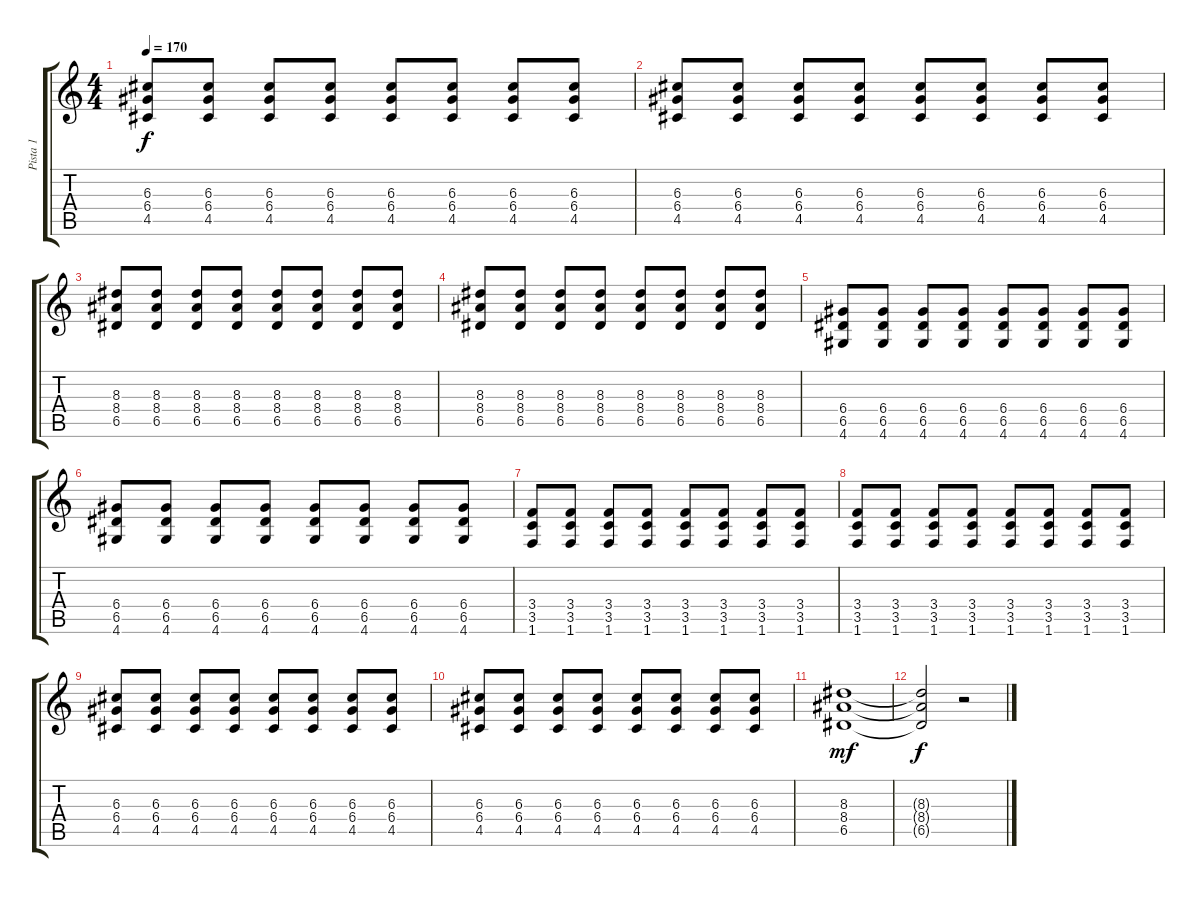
\track ("Pista 1" "Pista 1") {instrument distortionguitar}
\staff {score tabs}
\tuning (E4 B3 G3 D3 A2 E2) {hide}
\ts (4 4)
\tempo 170
\clef g2
\ks c
(6.3 6.4 4.5).8{dy f} (6.3 6.4 4.5).8 (6.3 6.4 4.5).8 (6.3 6.4 4.5).8 (6.3 6.4 4.5).8 (6.3 6.4 4.5).8 (6.3 6.4 4.5).8 (6.3 6.4 4.5).8 |
(6.3 6.4 4.5).8 (6.3 6.4 4.5).8 (6.3 6.4 4.5).8 (6.3 6.4 4.5).8 (6.3 6.4 4.5).8 (6.3 6.4 4.5).8 (6.3 6.4 4.5).8 (6.3 6.4 4.5).8 |
(8.3 8.4 6.5).8 (8.3 8.4 6.5).8 (8.3 8.4 6.5).8 (8.3 8.4 6.5).8 (8.3 8.4 6.5).8 (8.3 8.4 6.5).8 (8.3 8.4 6.5).8 (8.3 8.4 6.5).8 |
(8.3 8.4 6.5).8 (8.3 8.4 6.5).8 (8.3 8.4 6.5).8 (8.3 8.4 6.5).8 (8.3 8.4 6.5).8 (8.3 8.4 6.5).8 (8.3 8.4 6.5).8 (8.3 8.4 6.5).8 |
(6.4 6.5 4.6).8 (6.4 6.5 4.6).8 (6.4 6.5 4.6).8 (6.4 6.5 4.6).8 (6.4 6.5 4.6).8 (6.4 6.5 4.6).8 (6.4 6.5 4.6).8 (6.4 6.5 4.6).8 |
(6.4 6.5 4.6).8 (6.4 6.5 4.6).8 (6.4 6.5 4.6).8 (6.4 6.5 4.6).8 (6.4 6.5 4.6).8 (6.4 6.5 4.6).8 (6.4 6.5 4.6).8 (6.4 6.5 4.6).8 |
(3.4 3.5 1.6).8 (3.4 3.5 1.6).8 (3.4 3.5 1.6).8 (3.4 3.5 1.6).8 (3.4 3.5 1.6).8 (3.4 3.5 1.6).8 (3.4 3.5 1.6).8 (3.4 3.5 1.6).8 |
(3.4 3.5 1.6).8 (3.4 3.5 1.6).8 (3.4 3.5 1.6).8 (3.4 3.5 1.6).8 (3.4 3.5 1.6).8 (3.4 3.5 1.6).8 (3.4 3.5 1.6).8 (3.4 3.5 1.6).8 |
(6.3 6.4 4.5).8 (6.3 6.4 4.5).8 (6.3 6.4 4.5).8 (6.3 6.4 4.5).8 (6.3 6.4 4.5).8 (6.3 6.4 4.5).8 (6.3 6.4 4.5).8 (6.3 6.4 4.5).8 |
(6.3 6.4 4.5).8 (6.3 6.4 4.5).8 (6.3 6.4 4.5).8 (6.3 6.4 4.5).8 (6.3 6.4 4.5).8 (6.3 6.4 4.5).8 (6.3 6.4 4.5).8 (6.3 6.4 4.5).8 |
(8.3 8.4 6.5).1{dy mf} |
(8.3{t} 8.4{t} 6.5{t}).2{dy f} r.2
